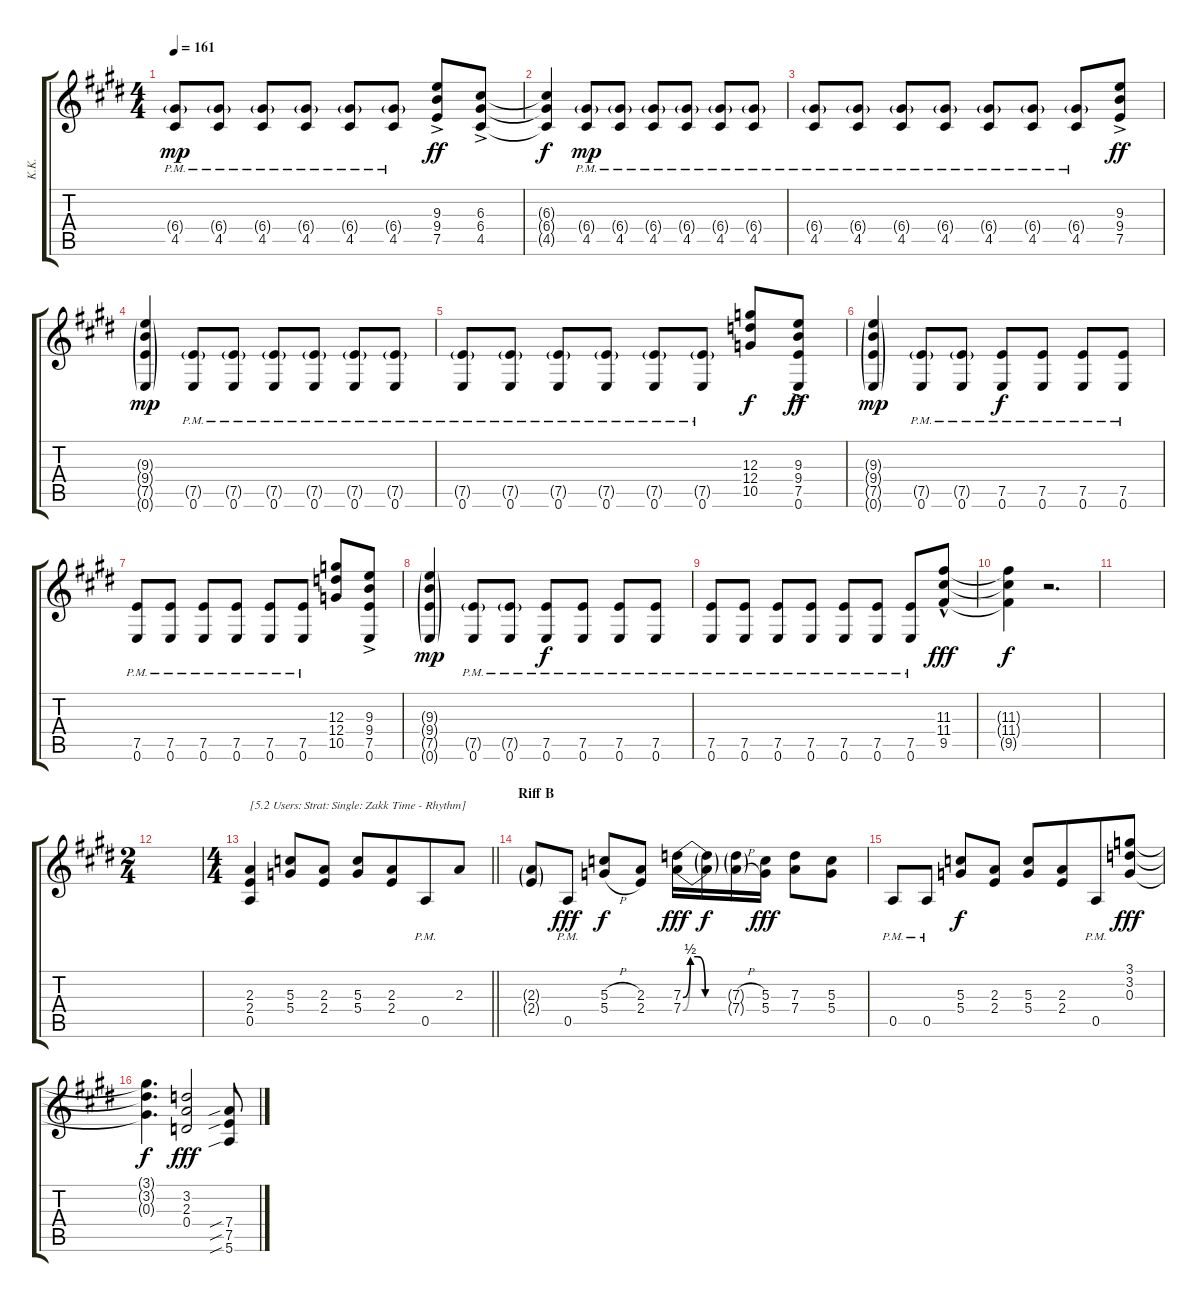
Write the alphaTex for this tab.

\track ("K.K." "K.K.") {instrument overdrivenguitar}
\staff {score tabs}
\tuning (E4 B3 G3 D3 A2 E2) {hide}
\ts (4 4)
\tempo 161
\clef g2
\ks e
(6.4{g pm} 4.5).8{dy mp} (6.4{g pm} 4.5).8 (6.4{g pm} 4.5).8 (6.4{g pm} 4.5).8 (6.4{g pm} 4.5).8 (6.4{g pm} 4.5).8 (9.3{ac} 9.4{ac} 7.5{ac}).8{dy ff} (6.3{ac} 6.4{ac} 4.5{ac}).8 |
(6.3{t} 6.4{t} 4.5{t}).4{dy f} (6.4{g pm} 4.5).8{dy mp} (6.4{g pm} 4.5).8 (6.4{g pm} 4.5).8 (6.4{g pm} 4.5).8 (6.4{g pm} 4.5).8 (6.4{g pm} 4.5).8 |
(6.4{g pm} 4.5).8 (6.4{g pm} 4.5).8 (6.4{g pm} 4.5).8 (6.4{g pm} 4.5).8 (6.4{g pm} 4.5).8 (6.4{g pm} 4.5).8 (6.4{g pm} 4.5).8 (9.3{ac} 9.4{ac} 7.5{ac}).8{dy ff} |
(9.3{g} 9.4{g} 7.5{g} 0.6{g}).4{dy mp} (7.5{g} 0.6{pm}).8 (7.5{g} 0.6{pm}).8 (7.5{g} 0.6{pm}).8 (7.5{g} 0.6{pm}).8 (7.5{g} 0.6{pm}).8 (7.5{g} 0.6{pm}).8 |
(7.5{g} 0.6{pm}).8 (7.5{g} 0.6{pm}).8 (7.5{g} 0.6{pm}).8 (7.5{g} 0.6{pm}).8 (7.5{g} 0.6{pm}).8 (7.5{g} 0.6{pm}).8 (12.3 12.4 10.5).8{dy f} (9.3{ac} 9.4{ac} 7.5{ac} 0.6).8{dy ff} |
(9.3{g} 9.4{g} 7.5{g} 0.6{g}).4{dy mp} (7.5{g} 0.6{pm}).8 (7.5{g} 0.6{pm}).8 (7.5 0.6{pm}).8{dy f} (7.5 0.6{pm}).8 (7.5 0.6{pm}).8 (7.5 0.6{pm}).8 |
(7.5 0.6{pm}).8 (7.5 0.6{pm}).8 (7.5 0.6{pm}).8 (7.5 0.6{pm}).8 (7.5 0.6{pm}).8 (7.5 0.6{pm}).8 (12.3 12.4 10.5).8 (9.3{ac} 9.4{ac} 7.5{ac} 0.6).8 |
(9.3{g} 9.4{g} 7.5{g} 0.6{g}).4{dy mp} (7.5{g} 0.6{pm}).8 (7.5{g} 0.6{pm}).8 (7.5 0.6{pm}).8{dy f} (7.5 0.6{pm}).8 (7.5 0.6{pm}).8 (7.5 0.6{pm}).8 |
(7.5 0.6{pm}).8 (7.5 0.6{pm}).8 (7.5 0.6{pm}).8 (7.5 0.6{pm}).8 (7.5 0.6{pm}).8 (7.5 0.6{pm}).8 (7.5 0.6{pm}).8 (11.3{hac} 11.4{hac} 9.5{hac}).8{dy fff} |
(11.3{t} 11.4{t} 9.5{t}).4{dy f} r.2{d} |
|
\ts (2 4)
|
\ts (4 4)
\barLineRight lightlight
(2.3 2.4 0.5).4{txt "[5.2 Users: Strat: Single: Zakk Time - Rhythm]" volume 13 balance 5 instrument overdrivenguitar} (5.3 5.4).8 (2.3 2.4).8{beam split} (5.3 5.4).8 (2.3 2.4).8{beam merge} 0.5{pm}.8 2.3.8 |
\section ("" "Riff B")
(2.3{g} 2.4{g}).8 0.5{pm}.8{dy fff} (5.3{h} 5.4{h}).8{dy f} (2.3 2.4).8 (7.3{be (custom 0 0 10 2 20 2 30 0 60 0)} 7.4{be (custom 0 0 10 2 20 2 30 0 60 0)}).16{dy fff} (7.3{t} 7.4{t}).16{dy f} (7.3{h g} 7.4{h g}).16 (5.3 5.4).16{dy fff} (7.3 7.4).8 (5.3 5.4).8 |
0.5{pm}.8 0.5{pm}.8 (5.3 5.4).8{dy f} (2.3 2.4).8{beam split} (5.3 5.4).8 (2.3 2.4).8{beam merge} 0.5{pm}.8 (3.1 3.2 0.3).8{dy fff} |
(3.1{t} 3.2{t} 0.3{t}).4{d dy f} (3.2 2.3 0.4).2{dy fff} (7.4{sib} 7.5{sib} 5.6{sib}).8
